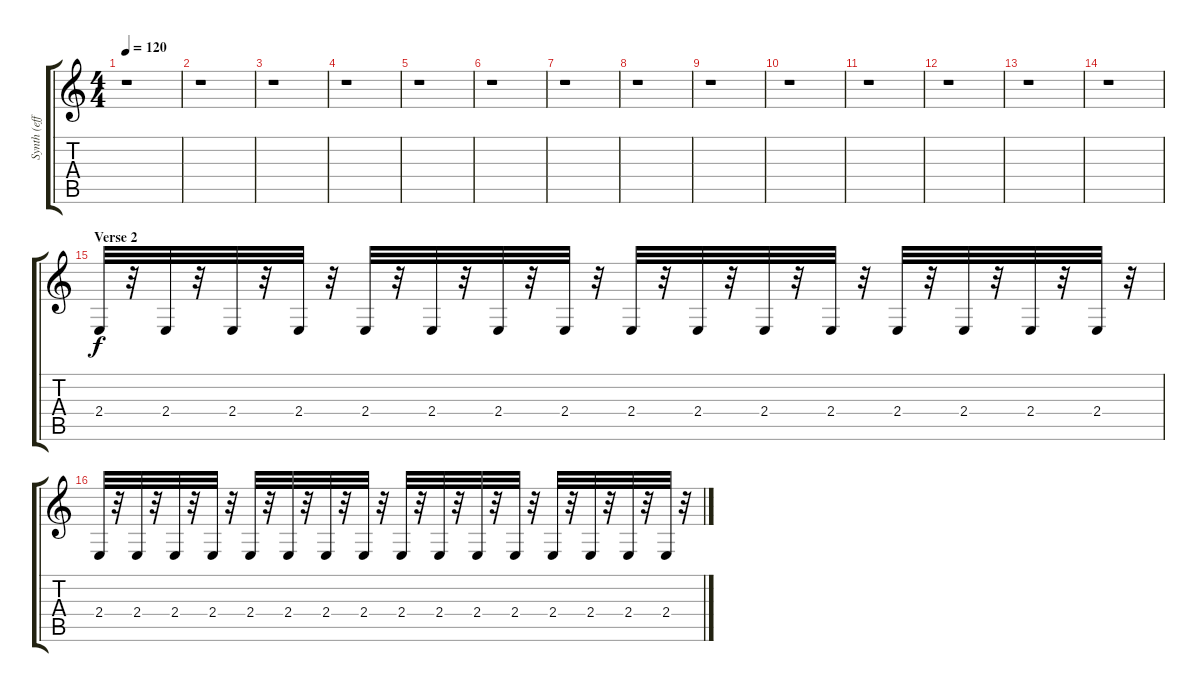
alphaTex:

\track ("Synth (effect)" "Synth (eff") {instrument pad7halo}
\staff {score tabs}
\tuning (E4 B3 G3 D3 A2 E2) {hide}
\ts (4 4)
\tempo 120
\clef g2
\ks c
r.1{dy f} |
r.1 |
r.1 |
r.1 |
r.1 |
r.1 |
r.1 |
r.1 |
r.1 |
r.1 |
r.1 |
r.1 |
r.1 |
r.1 |
\section ("" "Verse 2")
2.4.32{instrument pad7halo} r.32 2.4.32 r.32 2.4.32 r.32 2.4.32 r.32 2.4.32 r.32 2.4.32 r.32 2.4.32 r.32 2.4.32 r.32 2.4.32 r.32 2.4.32 r.32 2.4.32 r.32 2.4.32 r.32 2.4.32 r.32 2.4.32 r.32 2.4.32 r.32 2.4.32 r.32 |
2.4.32 r.32 2.4.32 r.32 2.4.32 r.32 2.4.32 r.32 2.4.32 r.32 2.4.32 r.32 2.4.32 r.32 2.4.32 r.32 2.4.32 r.32 2.4.32 r.32 2.4.32 r.32 2.4.32 r.32 2.4.32 r.32 2.4.32 r.32 2.4.32 r.32 2.4.32 r.32
